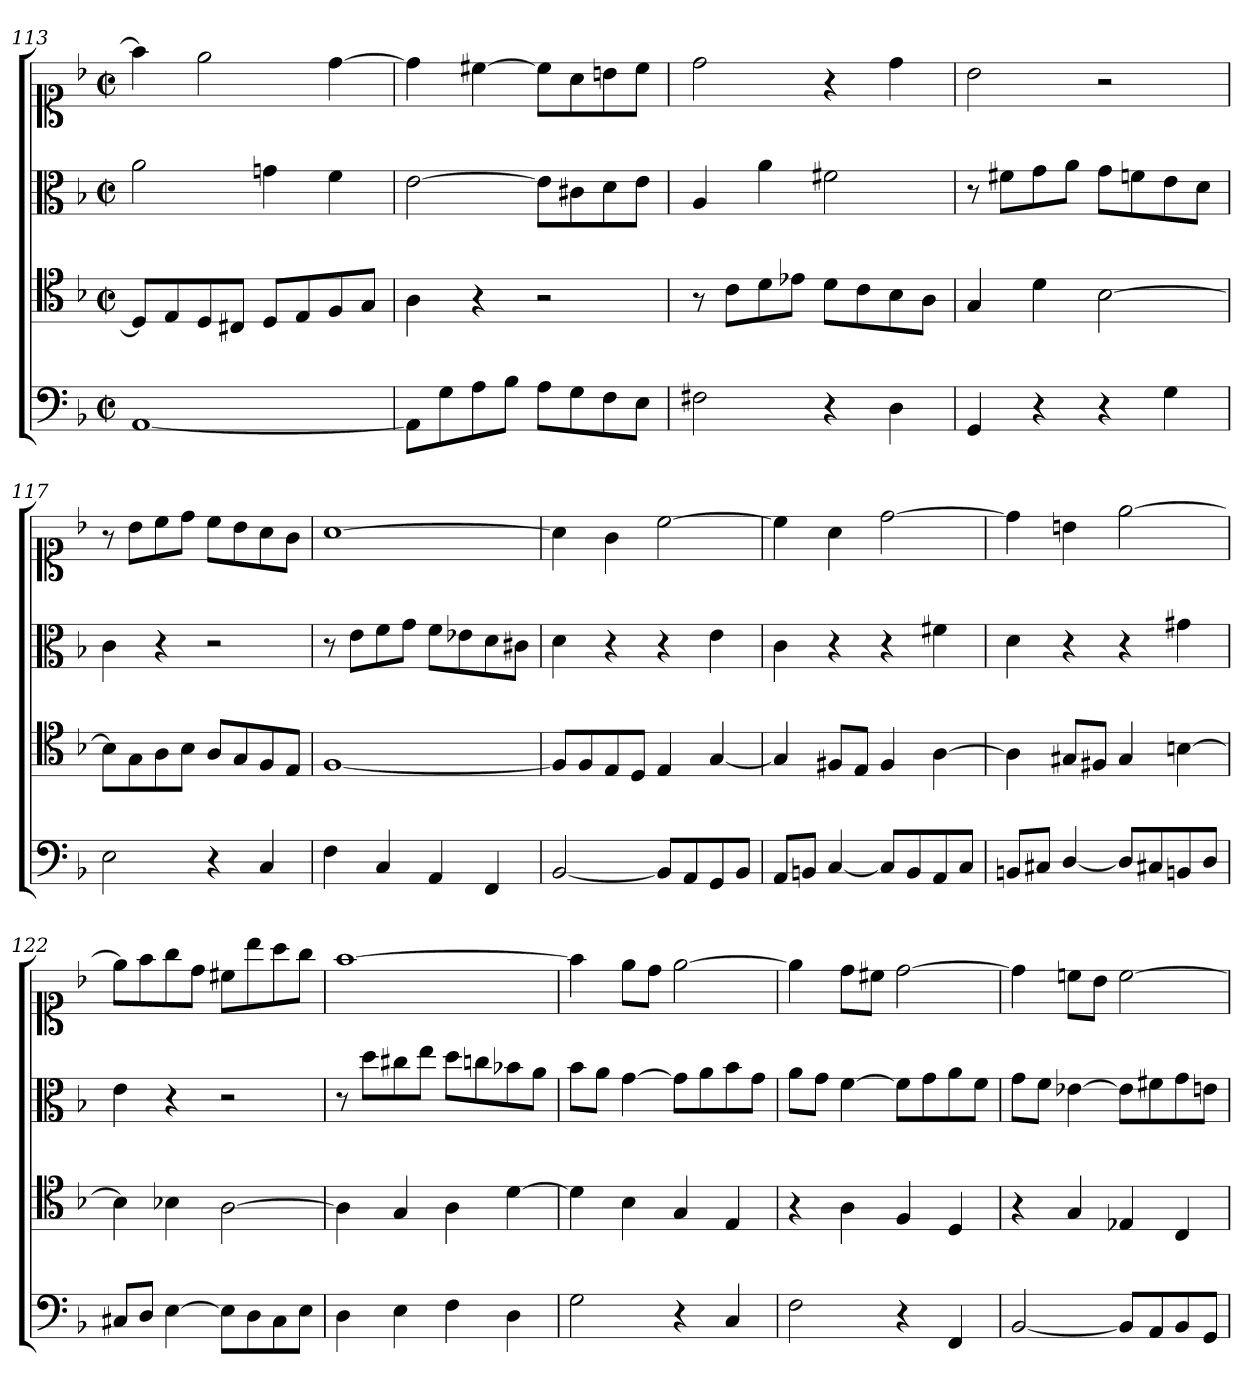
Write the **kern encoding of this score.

**kern	**kern	**kern	**kern
*part4	*part3	*part2	*part1
*staff4	*staff3	*staff2	*staff1
*clefF4	*clefC4	*clefC3	*clefC1
*k[b-]	*k[b-]	*k[b-]	*k[b-]
*d:	*d:	*d:	*d:
*M2/2	*M2/2	*M2/2	*M2/2
*met(c|)	*met(c|)	*met(c|)	*met(c|)
=113	=113	=113	=113
[1AA	8DL]	2a	4ff]
.	8E	.	.
.	8D	.	2ee
.	8C#XJ	.	.
.	8DL	4gn	.
.	8E	.	.
.	8F	4f	[4dd
.	8GJ	.	.
=114	=114	=114	=114
8AAL]	4A	[2e	4dd]
8G	.	.	.
8A	4r	.	[4cc#X
8B-J	.	.	.
8AL	2r	8eL]	8cc#L]
8G	.	8c#X	8a
8F	.	8d	8bn
8EJ	.	8eJ	8cc#J
=115	=115	=115	=115
2F#X	8r	4A	2dd
.	8cL	.	.
.	8d	4a	.
.	8e-XJ	.	.
4r	8dL	2f#X	4r
.	8c	.	.
4D	8B-	.	4dd
.	8AJ	.	.
=116	=116	=116	=116
4GG	4G	8r	2b-
.	.	8f#XL	.
4r	4d	8g	.
.	.	8aJ	.
4r	[2B-	8gL	2r
.	.	8fn	.
4G	.	8e	.
.	.	8dJ	.
=117	=117	=117	=117
2E	8B-L]	4c	8r
.	8G	.	8b-L
.	8A	4r	8cc
.	8B-J	.	8ddJ
4r	8AL	2r	8ccL
.	8G	.	8b-
4C	8F	.	8a
.	8EJ	.	8gJ
=118	=118	=118	=118
4F	[1F	8r	[1a
.	.	8eL	.
4C	.	8f	.
.	.	8gJ	.
4AA	.	8fL	.
.	.	8e-X	.
4FF	.	8d	.
.	.	8c#XJ	.
=119	=119	=119	=119
[2BB-	8FL]	4d	4a]
.	8F	.	.
.	8E	4r	4g
.	8DJ	.	.
8BB-L]	4E	4r	[2cc
8AA	.	.	.
8GG	[4G	4e	.
8BB-J	.	.	.
=120	=120	=120	=120
8AAL	4G]	4c	4cc]
8BBnJ	.	.	.
[4C	8F#XL	4r	4a
.	8EJ	.	.
8CL]	4F#	4r	[2dd
8BB	.	.	.
8AA	[4A	4f#X	.
8CJ	.	.	.
=121	=121	=121	=121
8BBnL	4A]	4d	4dd]
8C#XJ	.	.	.
[4D/	8G#XL	4r	4bn
.	8F#XJ	.	.
8DL]	4G#	4r	[2ee
8C#X	.	.	.
8BBn	[4Bn	4g#X	.
8DJ	.	.	.
=122	=122	=122	=122
8C#XL	4B]	4e	8eeL]
8DJ	.	.	8ff
[4E	4B-X	4r	8gg
.	.	.	8ddJ
8EL]	[2A	2r	8cc#XL
8D	.	.	8bb-
8C#	.	.	8aa
8EJ	.	.	8ggJ
=123	=123	=123	=123
4D	4A]	8r	[1ff
.	.	8ddL	.
4E	4G	8cc#X	.
.	.	8eeJ	.
4F	4A	8ddL	.
.	.	8ccn	.
4D	[4d	8b-X	.
.	.	8aJ	.
=124	=124	=124	=124
2G	4d]	8b-L	4ff]
.	.	8aJ	.
.	4B-	[4g	8eeL
.	.	.	8ddJ
4r	4G	8gL]	[2ee
.	.	8a	.
4C	4E	8b-	.
.	.	8gJ	.
=125	=125	=125	=125
2F	4r	8aL	4ee]
.	.	8gJ	.
.	4A	[4f	8ddL
.	.	.	8cc#XJ
4r	4F	8fL]	[2dd
.	.	8g	.
4FF	4D	8a	.
.	.	8fJ	.
=126	=126	=126	=126
[2BB-	4r	8gL	4dd]
.	.	8fJ	.
.	4G	[4e-X	8ccnL
.	.	.	8b-J
8BB-L]	4E-X	8e-L]	[2cc
8AA	.	8f#X	.
8BB-	4C	8g	.
8GGJ	.	8enJ	.
=	=	=	=
*-	*-	*-	*-
